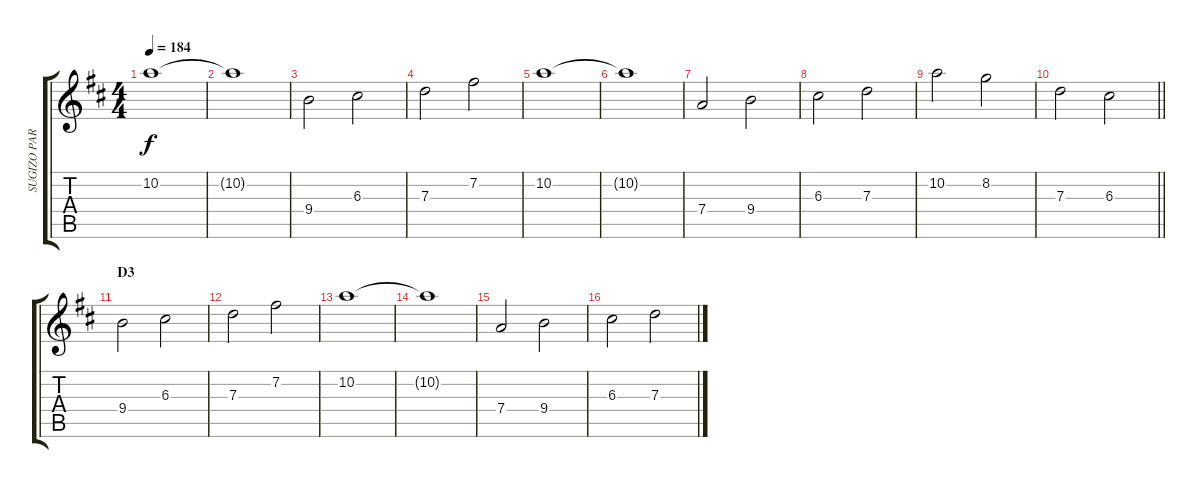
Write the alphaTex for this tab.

\track ("SUGIZO PART 2" "SUGIZO PAR") {instrument distortionguitar}
\staff {score tabs}
\tuning (E4 B3 G3 D3 A2 E2) {hide}
\ts (4 4)
\tempo 184
\clef g2
\ks bminor
10.2.1{dy f} |
10.2{t}.1 |
9.4.2 6.3.2 |
7.3.2 7.2.2 |
10.2.1 |
10.2{t}.1 |
7.4.2 9.4.2 |
6.3.2 7.3.2 |
10.2.2 8.2.2 |
\barLineRight lightlight
7.3.2 6.3.2 |
\section ("" "D3")
9.4.2{volume 12 instrument distortionguitar} 6.3.2 |
7.3.2 7.2.2 |
10.2.1 |
10.2{t}.1 |
7.4.2 9.4.2 |
6.3.2 7.3.2
